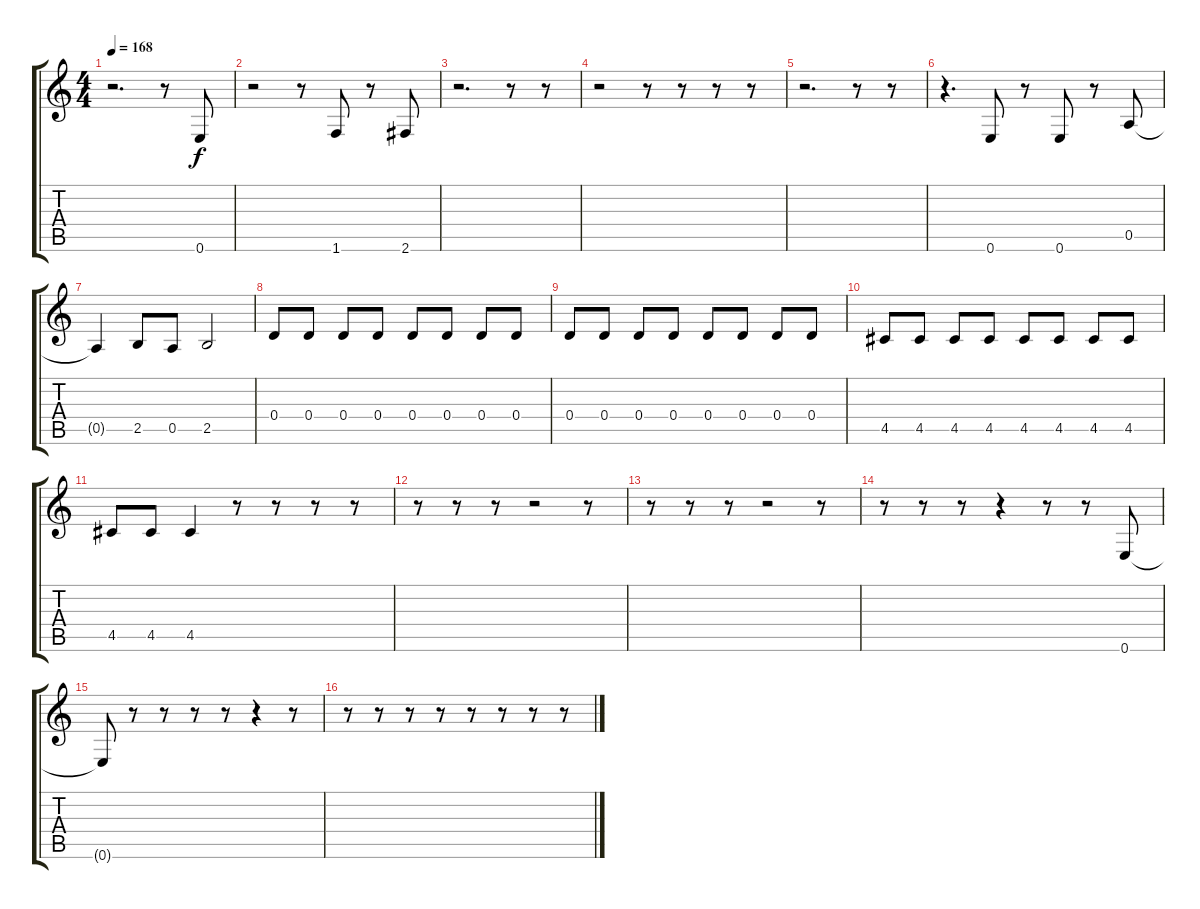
\track "" {instrument electricbassfinger}
\staff {score tabs}
\tuning (E4 B3 G3 D3 A2 E2) {hide}
\ts (4 4)
\tempo 168
\clef g2
\ks c
r.2{d dy f} r.8 0.6.8 |
r.2 r.8 1.6.8 r.8 2.6.8 |
r.2{d} r.8 r.8 |
r.2 r.8 r.8 r.8 r.8 |
r.2{d} r.8 r.8 |
r.4{d} 0.6.8 r.8 0.6.8 r.8 0.5.8 |
0.5{t}.4 2.5.8 0.5.8 2.5.2 |
0.4.8 0.4.8 0.4.8 0.4.8 0.4.8 0.4.8 0.4.8 0.4.8 |
0.4.8 0.4.8 0.4.8 0.4.8 0.4.8 0.4.8 0.4.8 0.4.8 |
4.5.8 4.5.8 4.5.8 4.5.8 4.5.8 4.5.8 4.5.8 4.5.8 |
4.5.8 4.5.8 4.5.4 r.8 r.8 r.8 r.8 |
r.8 r.8 r.8 r.2 r.8 |
r.8 r.8 r.8 r.2 r.8 |
r.8 r.8 r.8 r.4 r.8 r.8 0.6.8 |
0.6{t}.8 r.8 r.8 r.8 r.8 r.4 r.8 |
r.8 r.8 r.8 r.8 r.8 r.8 r.8 r.8
